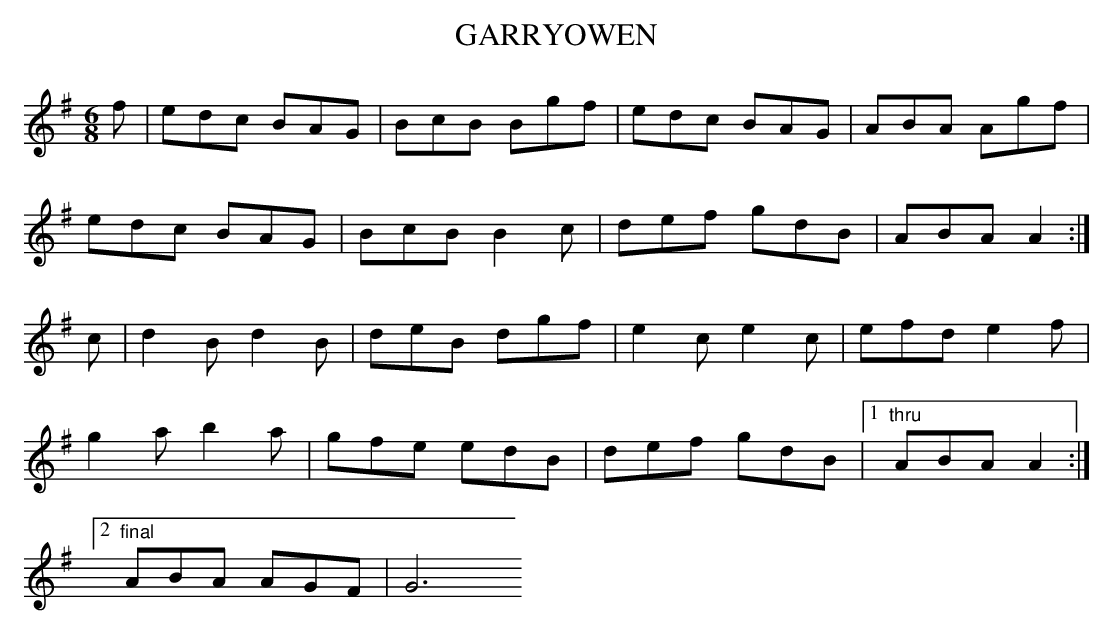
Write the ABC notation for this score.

X:1
T:GARRYOWEN
US Army (now the 7th light mechanized)." (Brennan)
M:6/8
L:1/8
K:G
f|edc BAG|BcB Bgf|edc BAG|ABA Agf|
edc BAG|BcB B2c|def gdB|ABA A2 :|
c|d2B d2B|deB dgf|e2c e2c|efd e2f|
g2a b2a|gfe edB|def gdB|1 "thru"ABA A2 :|
[2 "final"ABA AGF|G6
